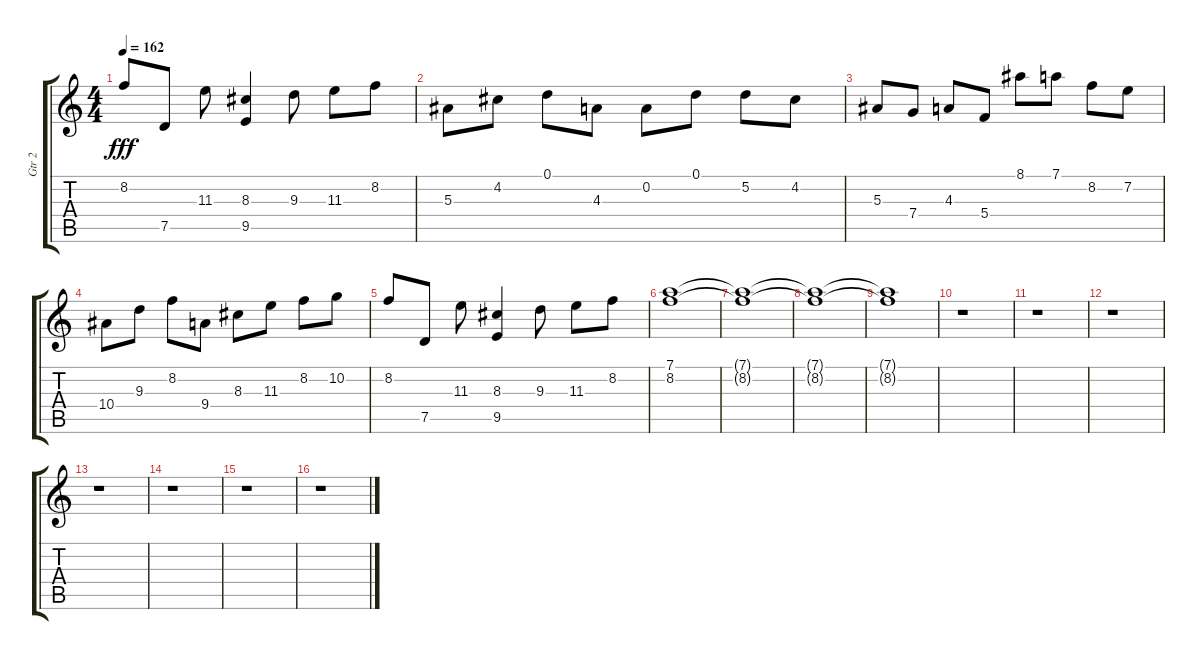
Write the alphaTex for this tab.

\track ("Gtr 2" "Gtr 2") {instrument overdrivenguitar}
\staff {score tabs}
\tuning (D4 A3 F3 C3 G2 C2) {hide}
\ts (4 4)
\tempo 162
\clef g2
\ks c
8.2.8{dy fff} 7.5.8 11.3.8 (8.3 9.5).4 9.3.8 11.3.8 8.2.8 |
5.3.8 4.2.8 0.1.8 4.3.8 0.2.8 0.1.8 5.2.8 4.2.8 |
5.3.8 7.4.8 4.3.8 5.4.8 8.1.8 7.1.8 8.2.8 7.2.8 |
10.4.8 9.3.8 8.2.8 9.4.8 8.3.8 11.3.8 8.2.8 10.2.8 |
8.2.8 7.5.8 11.3.8 (8.3 9.5).4 9.3.8 11.3.8 8.2.8 |
(7.1 8.2).1 |
(7.1{t} 8.2{t}).1 |
(7.1{t} 8.2{t}).1 |
(7.1{t} 8.2{t}).1 |
r.1 |
r.1 |
r.1 |
r.1 |
r.1 |
r.1 |
r.1
